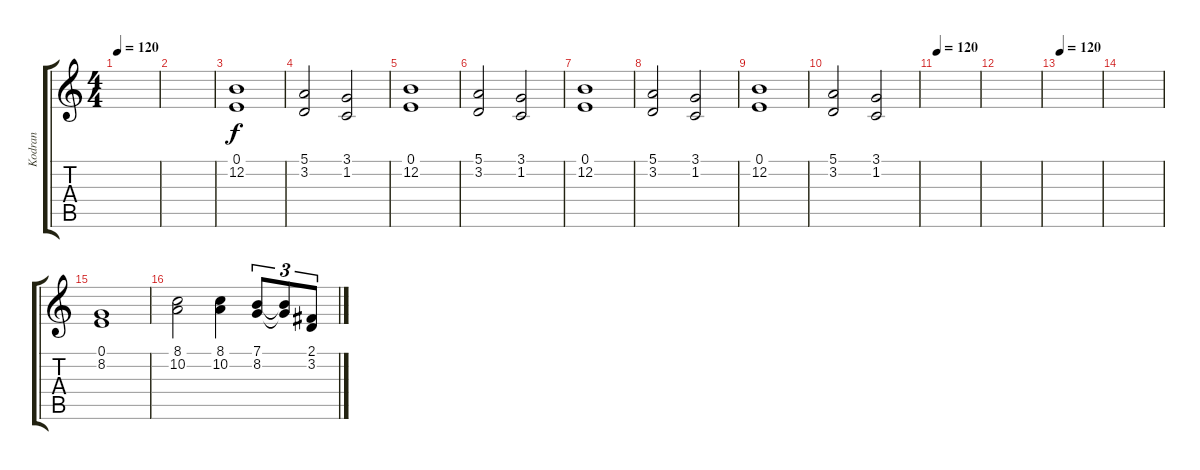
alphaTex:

\track ("Kodran" "Kodran") {instrument tremolostrings}
\staff {score tabs}
\tuning (E4 B3 G3 D3 A2 E2) {hide}
\ts (4 4)
\tempo 120
\clef g2
\ks c
|
|
(0.1 12.2).1 |
(5.1 3.2).2 (3.1 1.2).2 |
(0.1 12.2).1 |
(5.1 3.2).2 (3.1 1.2).2 |
(0.1 12.2).1 |
(5.1 3.2).2 (3.1 1.2).2 |
(0.1 12.2).1 |
(5.1 3.2).2 (3.1 1.2).2 |
\tempo 120
|
|
\tempo 120
|
|
(0.1 8.2).1 |
(8.1 10.2).2 (8.1 10.2).4 (7.1 8.2).8{tu (3 2)} (7.1{t} 8.2{t}).8{tu (3 2)} (2.1 3.2).8{tu (3 2)}
